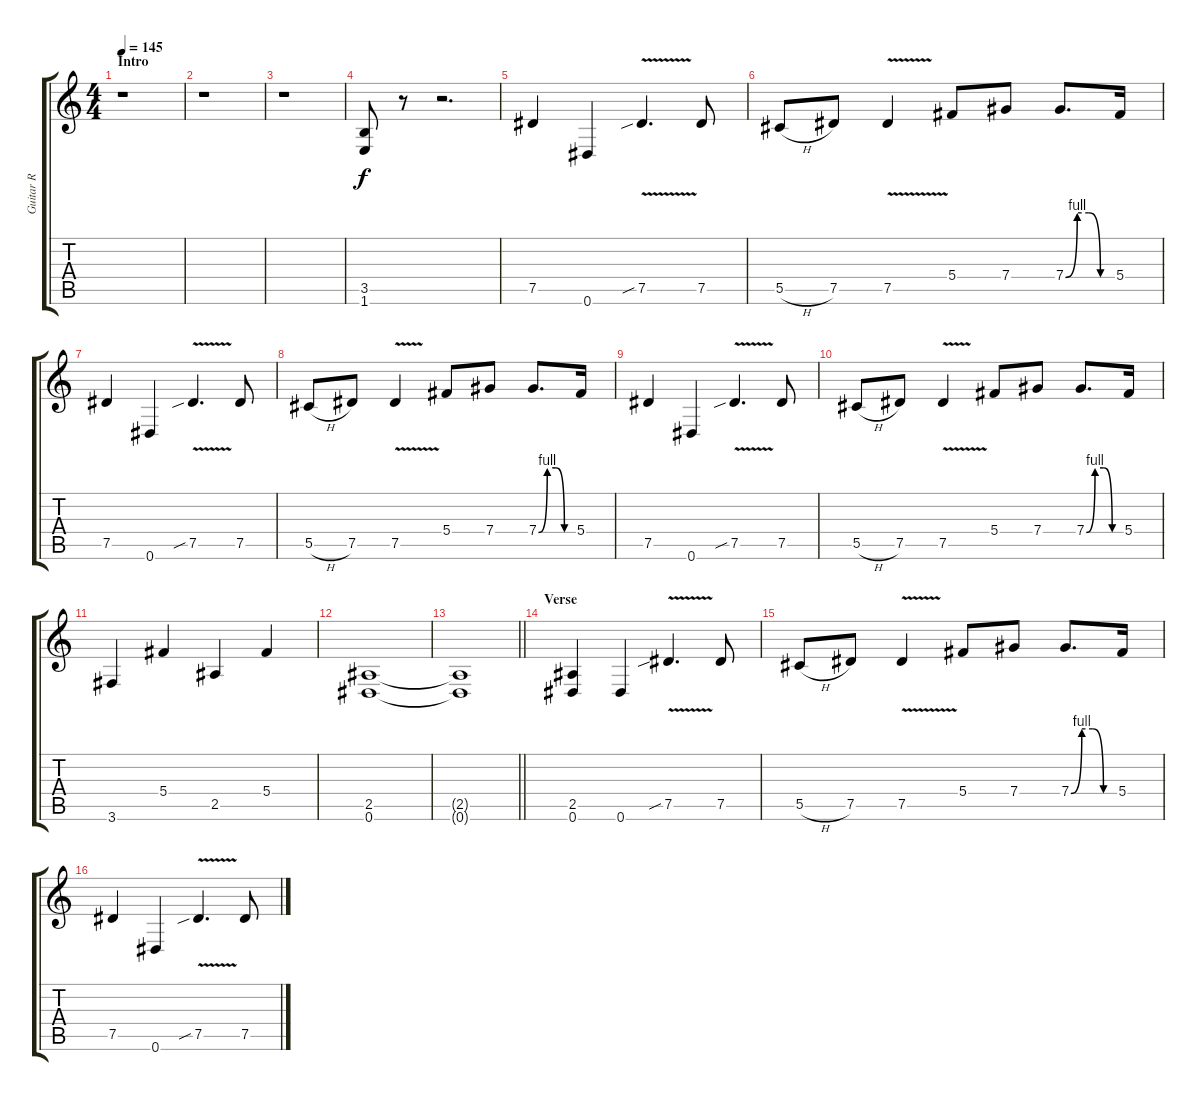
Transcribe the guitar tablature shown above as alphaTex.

\track ("Guitar R" "Guitar R") {instrument distortionguitar}
\staff {score tabs}
\tuning (Eb4 Bb3 Gb3 Db3 Ab2 Eb2) {hide}
\ts (4 4)
\section ("" "Intro")
\tempo 145
\clef g2
\ks c
r.1{dy f instrument distortionguitar} |
r.1 |
r.1 |
(3.5 1.6).8 r.8 r.2{d} |
7.5.4 0.6.4 7.5{v sib}.4{d} 7.5.8 |
5.5{h}.8 7.5.8 7.5{v}.4 5.4.8 7.4.8 7.4{be (custom 0 0 15 4 30 4 45 0 60 0)}.8{d} 5.4.16 |
7.5.4 0.6.4 7.5{v sib}.4{d} 7.5.8 |
5.5{h}.8 7.5.8 7.5{v}.4 5.4.8 7.4.8 7.4{be (custom 0 0 15 4 30 4 45 0 60 0)}.8{d} 5.4.16 |
7.5.4 0.6.4 7.5{v sib}.4{d} 7.5.8 |
5.5{h}.8 7.5.8 7.5{v}.4 5.4.8 7.4.8 7.4{be (custom 0 0 15 4 30 4 45 0 60 0)}.8{d} 5.4.16 |
3.6.4 5.4.4 2.5.4 5.4.4 |
(2.5 0.6).1 |
\barLineRight lightlight
(2.5{t} 0.6{t}).1 |
\section ("" "Verse")
(2.5 0.6).4 0.6.4 7.5{v sib}.4{d} 7.5.8 |
5.5{h}.8 7.5.8 7.5{v}.4 5.4.8 7.4.8 7.4{be (custom 0 0 15 4 30 4 45 0 60 0)}.8{d} 5.4.16 |
7.5.4 0.6.4 7.5{v sib}.4{d} 7.5.8
